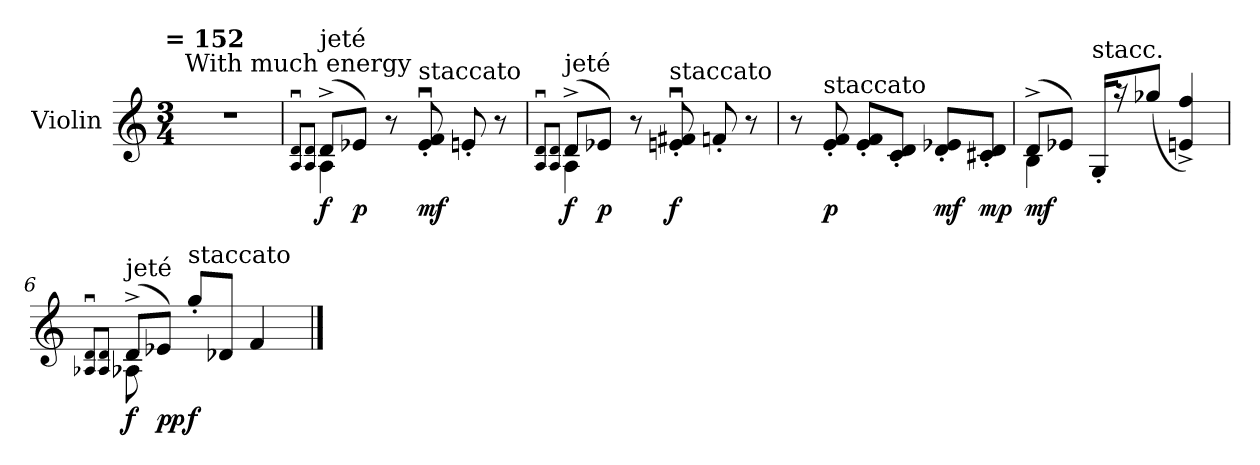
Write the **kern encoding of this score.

**kern	**dynam
*part1	*part1
*staff1	*staff1
*I"Violin	*
*I'Vln.	*
*clefG2	*
!!LO:TX:omd:t= = 152
*M3/4	*
*MM152	*
=1	=1
!LO:TX:a:t=With much energy	!
2.r	.
=2	=2
8qAu/ 8qdu/L	.
8qA/ 8qd/J	.
*^	*
!LO:TX:a:t=jeté	!	!
!	!	!LO:DY:b
(>8d^/L	4A\	f
!	!	!LO:DY:b
8e-X/J)	.	p
8r	2ryy	.
!LO:TX:a:t=staccato	!	!
!	!	!LO:DY:b
8e-'u/ 8f'u/	.	mf
8en'/	.	.
8r	.	.
=3	=3	=3
8qAu/ 8qdu/L	.	.
8qA/ 8qd/J	.	.
!LO:TX:a:t=jeté	!	!
!	!	!LO:DY:b
(>8d^/L	4A\	f
!	!	!LO:DY:b
8e-X/J)	.	p
8r	2ryy	.
!LO:TX:a:t=staccato	!	!
!	!	!LO:DY:b
8en'u/ 8f#X'u/	.	f
8fn'/	.	.
8r	.	.
*v	*v	*
=4	=4
8r	.
!LO:TX:a:t=staccato	!
!	!LO:DY:b
8e'/ 8f'/	p
8e'/ 8f'/L	.
8c'/ 8d'/J	.
!	!LO:DY:b
8d'/ 8e-X'/L	mf
!	!LO:DY:b
8c#X'/ 8d'/J	mp
=5	=5
*^	*
!	!	!LO:DY:b
(>8d^/L	4B\	mf
8e-X/J)	.	.
!LO:TX:a:t=stacc.	!	!
!	!	!LO:DY:b
!	!	!LO:DY:n=1:b
16G'/KL	2ryy	pp f
16raa	.	.
(<8gg-X/J	.	.
4en^/ 4ff^/)	.	.
!!LO:LB:g=z	!!
=6	=6	=6
8qA-Xu/ 8qdu/L	.	.
8qA-/ 8qd/J	.	.
!LO:TX:a:t=jeté	!	!
!	!	!LO:DY:b
(>8d^/L	8A-\	f
!	!	!LO:DY:b
8e-X/J)	2ryy	pp
!LO:TX:a:t=staccato	!	!
!	!	!LO:DY:b
8gg'/L	.	f
8d-X/J	.	.
4f/	.	.
.	8ryy	.
*v	*v	*
==	==
*-	*-
